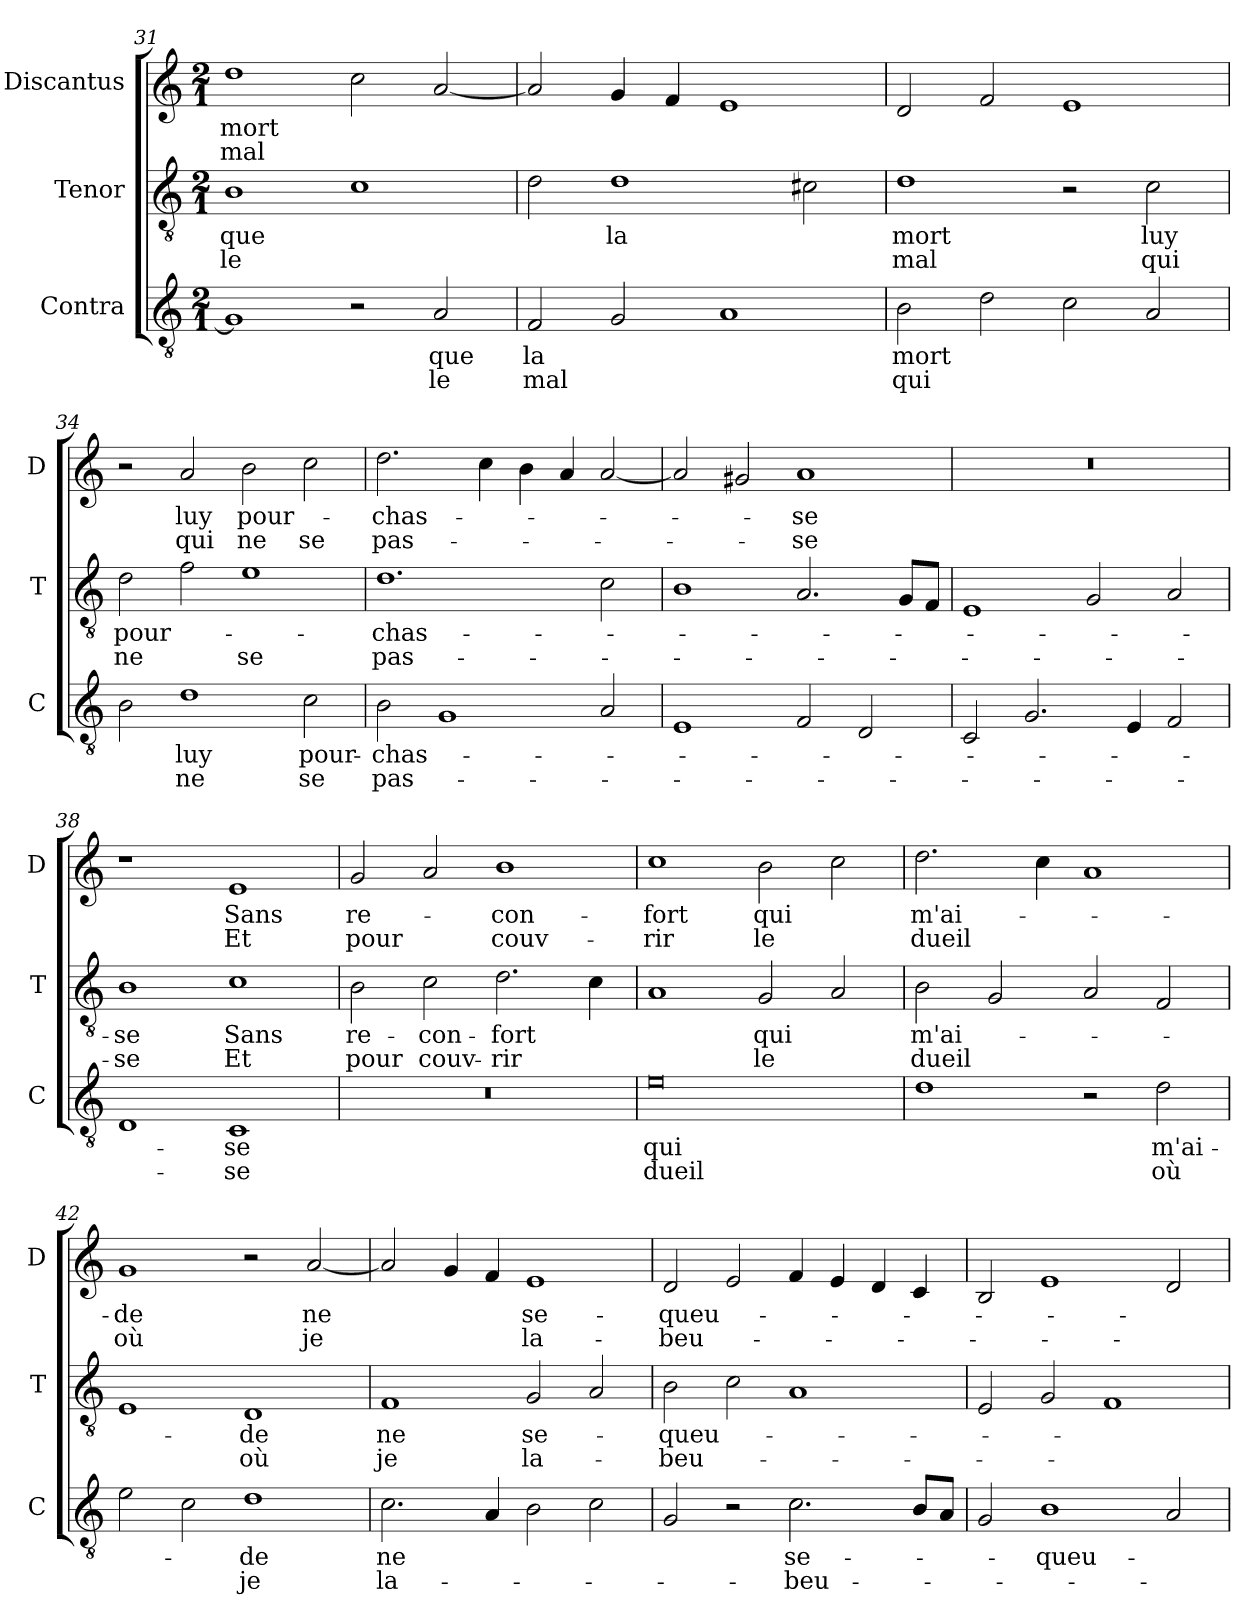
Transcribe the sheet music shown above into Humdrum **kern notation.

**kern	**text	**text	**kern	**text	**text	**kern	**text	**text
*part3	*part3	*part3	*part2	*part2	*part2	*part1	*part1	*part1
*staff3	*staff3	*staff3	*staff2	*staff2	*staff2	*staff1	*staff1	*staff1
*I"Contra	*	*	*I"Tenor	*	*	*I"Discantus	*	*
*I'C	*	*	*I'T	*	*	*I'D	*	*
*clefGv2	*	*	*clefGv2	*	*	*clefG2	*	*
*k[]	*	*	*k[]	*	*	*k[]	*	*
*M2/1	*	*	*M2/1	*	*	*M2/1	*	*
=31	=31	=31	=31	=31	=31	=31	=31	=31
1G]	.	.	1B	que	le	1dd	mort	mal
2r	.	.	1c	.	.	2cc	.	.
2A	que	le	.	.	.	[2a	.	.
=32	=32	=32	=32	=32	=32	=32	=32	=32
2F	la	mal	2d	.	.	2a]	.	.
2G	.	.	1d	la	.	4g	.	.
.	.	.	.	.	.	4f	.	.
1A	.	.	.	.	.	1e	.	.
.	.	.	2c#X	.	.	.	.	.
=33	=33	=33	=33	=33	=33	=33	=33	=33
2B	mort	qui	1d	mort	mal	2d	.	.
2d	.	.	.	.	.	2f	.	.
2c	.	.	2r	.	.	1e	.	.
2A	.	.	2c	luy	qui	.	.	.
=34	=34	=34	=34	=34	=34	=34	=34	=34
2B	.	.	2d	pour-	ne	2r	.	.
1d	luy	ne	2f	.	.	2a	luy	qui
.	.	.	1e	.	se	2b	pour-	ne
2c	pour-	se	.	.	.	2cc	.	se
=35	=35	=35	=35	=35	=35	=35	=35	=35
2B	-chas-	pas-	1.d	-chas-	pas-	2.dd	-chas-	pas-
1G	.	.	.	.	.	.	.	.
.	.	.	.	.	.	4cc	.	.
.	.	.	.	.	.	4b	.	.
.	.	.	.	.	.	4a	.	.
2A	.	.	2c	.	.	[2a	.	.
=36	=36	=36	=36	=36	=36	=36	=36	=36
1E	.	.	1B	.	.	2a]	.	.
.	.	.	.	.	.	2g#X	.	.
2F	.	.	2.A	.	.	1a	-se	-se
2D	.	.	.	.	.	.	.	.
.	.	.	8G/L	.	.	.	.	.
.	.	.	8F/J	.	.	.	.	.
=37	=37	=37	=37	=37	=37	=37	=37	=37
2C	.	.	1E	.	.	0r	.	.
2.G	.	.	.	.	.	.	.	.
.	.	.	2G	.	.	.	.	.
4E	.	.	.	.	.	.	.	.
2F	.	.	2A	.	.	.	.	.
=38	=38	=38	=38	=38	=38	=38	=38	=38
1D	.	.	1B	-se	-se	1r	.	.
1C	-se	-se	1c	Sans	Et	1e	Sans	Et
=39	=39	=39	=39	=39	=39	=39	=39	=39
0r	.	.	2B	re-	pour	2g	re-	pour
.	.	.	2c	-con-	couv-	2a	.	.
.	.	.	2.d	-fort	-rir	1b	-con-	couv-
.	.	.	4c	.	.	.	.	.
=40	=40	=40	=40	=40	=40	=40	=40	=40
0e	qui	dueil	1A	.	.	1cc	-fort	-rir
.	.	.	2G	qui	le	2b	qui	le
.	.	.	2A	.	.	2cc	.	.
=41	=41	=41	=41	=41	=41	=41	=41	=41
1d	.	.	2B	m'ai-	dueil	2.dd	m'ai-	dueil
.	.	.	2G	.	.	.	.	.
.	.	.	.	.	.	4cc	.	.
2r	.	.	2A	.	.	1a	.	.
2d	m'ai-	où	2F	.	.	.	.	.
=42	=42	=42	=42	=42	=42	=42	=42	=42
2e	.	.	1E	.	.	1g	-de	où
2c	.	.	.	.	.	.	.	.
1d	-de	je	1D	-de	où	2r	.	.
.	.	.	.	.	.	[2a	ne	je
=43	=43	=43	=43	=43	=43	=43	=43	=43
2.c	ne	la-	1F	ne	je	2a]	.	.
.	.	.	.	.	.	4g	.	.
4A	.	.	.	.	.	4f	.	.
2B	.	.	2G	se-	la-	1e	se-	la-
2c	.	.	2A	.	.	.	.	.
=44	=44	=44	=44	=44	=44	=44	=44	=44
2G	.	.	2B	-queu-	-beu-	2d	-queu-	-beu-
2r	.	.	2c	.	.	2e	.	.
2.c	se-	-beu-	1A	.	.	4f	.	.
.	.	.	.	.	.	4e	.	.
.	.	.	.	.	.	4d	.	.
8B/L	.	.	.	.	.	4c	.	.
8A/J	.	.	.	.	.	.	.	.
=45	=45	=45	=45	=45	=45	=45	=45	=45
2G	.	.	2E	.	.	2B	.	.
1B	-queu-	.	2G	.	.	1e	.	.
.	.	.	1F	.	.	.	.	.
2A	.	.	.	.	.	2d	.	.
=	=	=	=	=	=	=	=	=
*-	*-	*-	*-	*-	*-	*-	*-	*-
